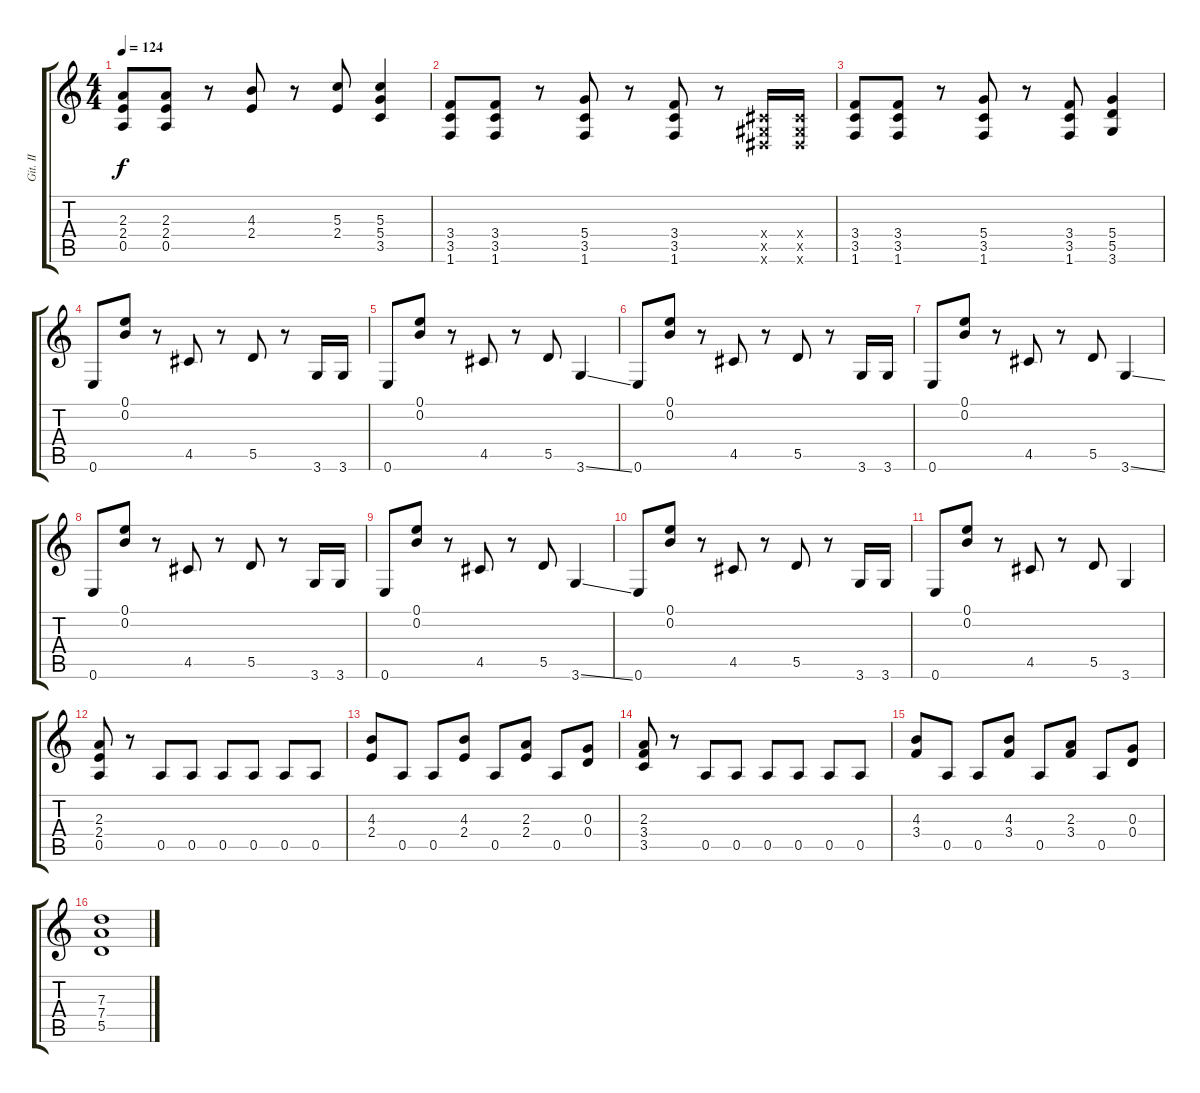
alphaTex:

\track ("Git. II" "Git. II") {instrument overdrivenguitar}
\staff {score tabs}
\tuning (E4 B3 G3 D3 A2 E2) {hide}
\ts (4 4)
\tempo 124
\clef g2
\ks c
(2.3 2.4 0.5).8{dy f} (2.3 2.4 0.5).8 r.8 (4.3 2.4).8 r.8 (5.3 2.4).8 (5.3 5.4 3.5).4 |
(3.4 3.5 1.6).8 (3.4 3.5 1.6).8 r.8 (5.4 3.5 1.6).8 r.8 (3.4 3.5 1.6).8 r.8 (-1.4{x} -1.5{x} -1.6{x}).16 (-1.4{x} -1.5{x} -1.6{x}).16 |
(3.4 3.5 1.6).8 (3.4 3.5 1.6).8 r.8 (5.4 3.5 1.6).8 r.8 (3.4 3.5 1.6).8 (5.4 5.5 3.6).4 |
0.6.8 (0.1 0.2).8 r.8 4.5.8 r.8 5.5.8 r.8 3.6.16 3.6.16 |
0.6.8 (0.1 0.2).8 r.8 4.5.8 r.8 5.5.8 3.6{ss}.4 |
0.6.8 (0.1 0.2).8 r.8 4.5.8 r.8 5.5.8 r.8 3.6.16 3.6.16 |
0.6.8 (0.1 0.2).8 r.8 4.5.8 r.8 5.5.8 3.6{ss}.4 |
0.6.8 (0.1 0.2).8 r.8 4.5.8 r.8 5.5.8 r.8 3.6.16 3.6.16 |
0.6.8 (0.1 0.2).8 r.8 4.5.8 r.8 5.5.8 3.6{ss}.4 |
0.6.8 (0.1 0.2).8 r.8 4.5.8 r.8 5.5.8 r.8 3.6.16 3.6.16 |
0.6.8 (0.1 0.2).8 r.8 4.5.8 r.8 5.5.8 3.6.4 |
(2.3 2.4 0.5).8 r.8 0.5.8 0.5.8 0.5.8 0.5.8 0.5.8 0.5.8 |
(4.3 2.4).8 0.5.8 0.5.8 (4.3 2.4).8 0.5.8 (2.3 2.4).8 0.5.8 (0.3 0.4).8 |
(2.3 3.4 3.5).8 r.8 0.5.8 0.5.8 0.5.8 0.5.8 0.5.8 0.5.8 |
(4.3 3.4).8 0.5.8 0.5.8 (4.3 3.4).8 0.5.8 (2.3 3.4).8 0.5.8 (0.3 0.4).8 |
(7.3 7.4 5.5).1
